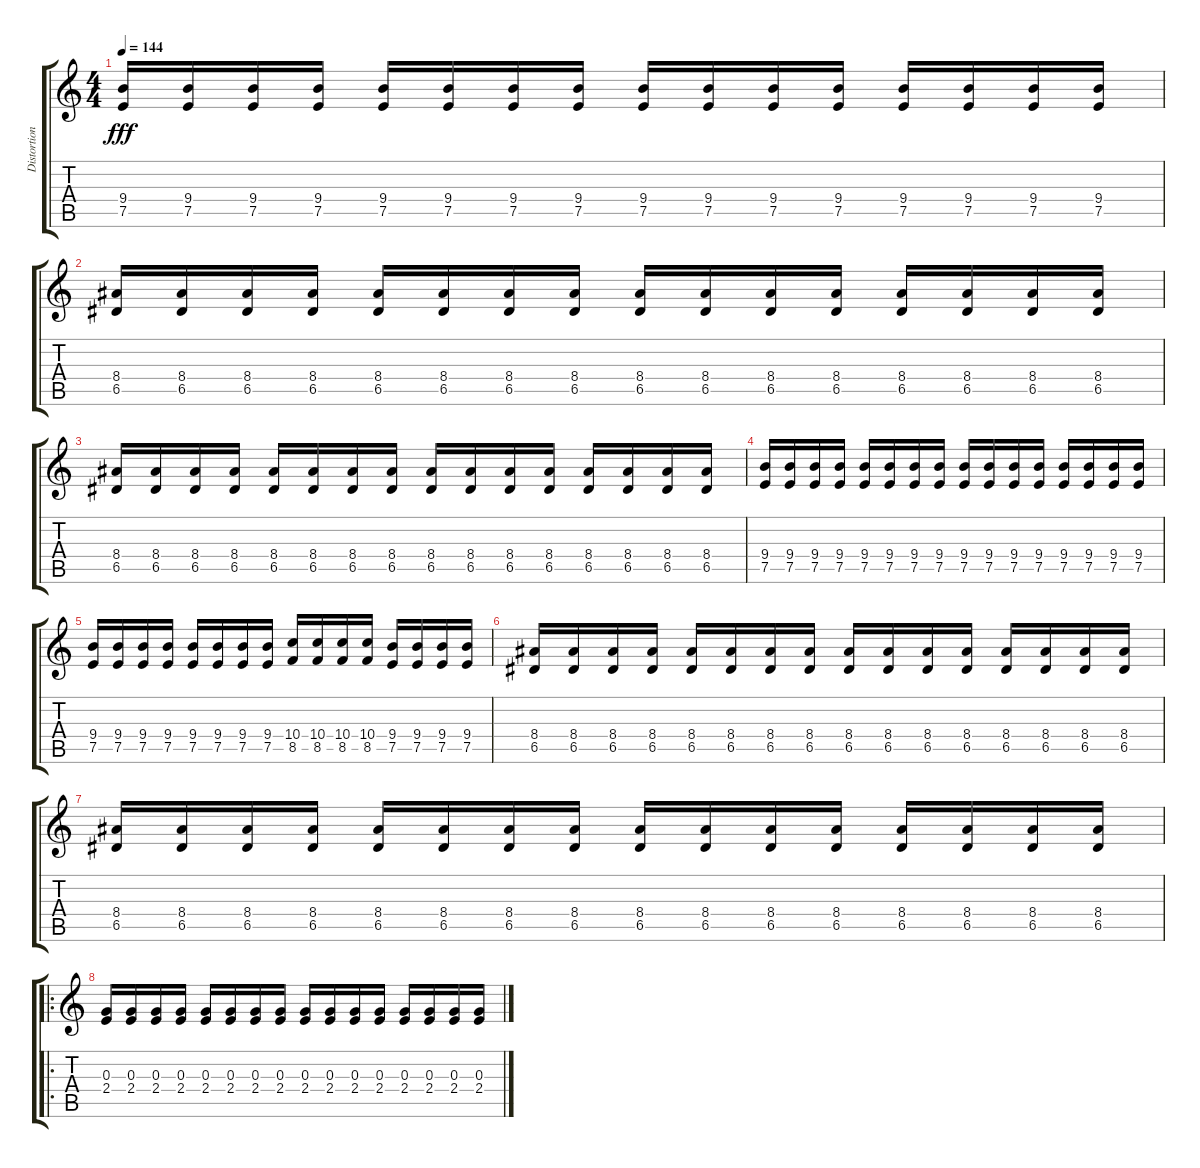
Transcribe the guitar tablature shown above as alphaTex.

\track ("Distortion Guitar -Ihsahn" "Distortion") {instrument distortionguitar}
\staff {score tabs}
\tuning (E4 B3 G3 D3 A2 E2) {hide}
\ts (4 4)
\tempo 144
\clef g2
\ks c
(9.4 7.5).16{dy fff} (9.4 7.5).16 (9.4 7.5).16 (9.4 7.5).16 (9.4 7.5).16 (9.4 7.5).16 (9.4 7.5).16 (9.4 7.5).16 (9.4 7.5).16 (9.4 7.5).16 (9.4 7.5).16 (9.4 7.5).16 (9.4 7.5).16 (9.4 7.5).16 (9.4 7.5).16 (9.4 7.5).16 |
(8.4 6.5).16 (8.4 6.5).16 (8.4 6.5).16 (8.4 6.5).16 (8.4 6.5).16 (8.4 6.5).16 (8.4 6.5).16 (8.4 6.5).16 (8.4 6.5).16 (8.4 6.5).16 (8.4 6.5).16 (8.4 6.5).16 (8.4 6.5).16 (8.4 6.5).16 (8.4 6.5).16 (8.4 6.5).16 |
(8.4 6.5).16 (8.4 6.5).16 (8.4 6.5).16 (8.4 6.5).16 (8.4 6.5).16 (8.4 6.5).16 (8.4 6.5).16 (8.4 6.5).16 (8.4 6.5).16 (8.4 6.5).16 (8.4 6.5).16 (8.4 6.5).16 (8.4 6.5).16 (8.4 6.5).16 (8.4 6.5).16 (8.4 6.5).16 |
(9.4 7.5).16 (9.4 7.5).16 (9.4 7.5).16 (9.4 7.5).16 (9.4 7.5).16 (9.4 7.5).16 (9.4 7.5).16 (9.4 7.5).16 (9.4 7.5).16 (9.4 7.5).16 (9.4 7.5).16 (9.4 7.5).16 (9.4 7.5).16 (9.4 7.5).16 (9.4 7.5).16 (9.4 7.5).16 |
(9.4 7.5).16 (9.4 7.5).16 (9.4 7.5).16 (9.4 7.5).16 (9.4 7.5).16 (9.4 7.5).16 (9.4 7.5).16 (9.4 7.5).16 (10.4 8.5).16 (10.4 8.5).16 (10.4 8.5).16 (10.4 8.5).16 (9.4 7.5).16 (9.4 7.5).16 (9.4 7.5).16 (9.4 7.5).16 |
(8.4 6.5).16 (8.4 6.5).16 (8.4 6.5).16 (8.4 6.5).16 (8.4 6.5).16 (8.4 6.5).16 (8.4 6.5).16 (8.4 6.5).16 (8.4 6.5).16 (8.4 6.5).16 (8.4 6.5).16 (8.4 6.5).16 (8.4 6.5).16 (8.4 6.5).16 (8.4 6.5).16 (8.4 6.5).16 |
(8.4 6.5).16 (8.4 6.5).16 (8.4 6.5).16 (8.4 6.5).16 (8.4 6.5).16 (8.4 6.5).16 (8.4 6.5).16 (8.4 6.5).16 (8.4 6.5).16 (8.4 6.5).16 (8.4 6.5).16 (8.4 6.5).16 (8.4 6.5).16 (8.4 6.5).16 (8.4 6.5).16 (8.4 6.5).16 |
\ro
(0.3 2.4).16{balance 4} (0.3 2.4).16 (0.3 2.4).16 (0.3 2.4).16 (0.3 2.4).16 (0.3 2.4).16 (0.3 2.4).16 (0.3 2.4).16 (0.3 2.4).16 (0.3 2.4).16 (0.3 2.4).16 (0.3 2.4).16 (0.3 2.4).16 (0.3 2.4).16 (0.3 2.4).16 (0.3 2.4).16
